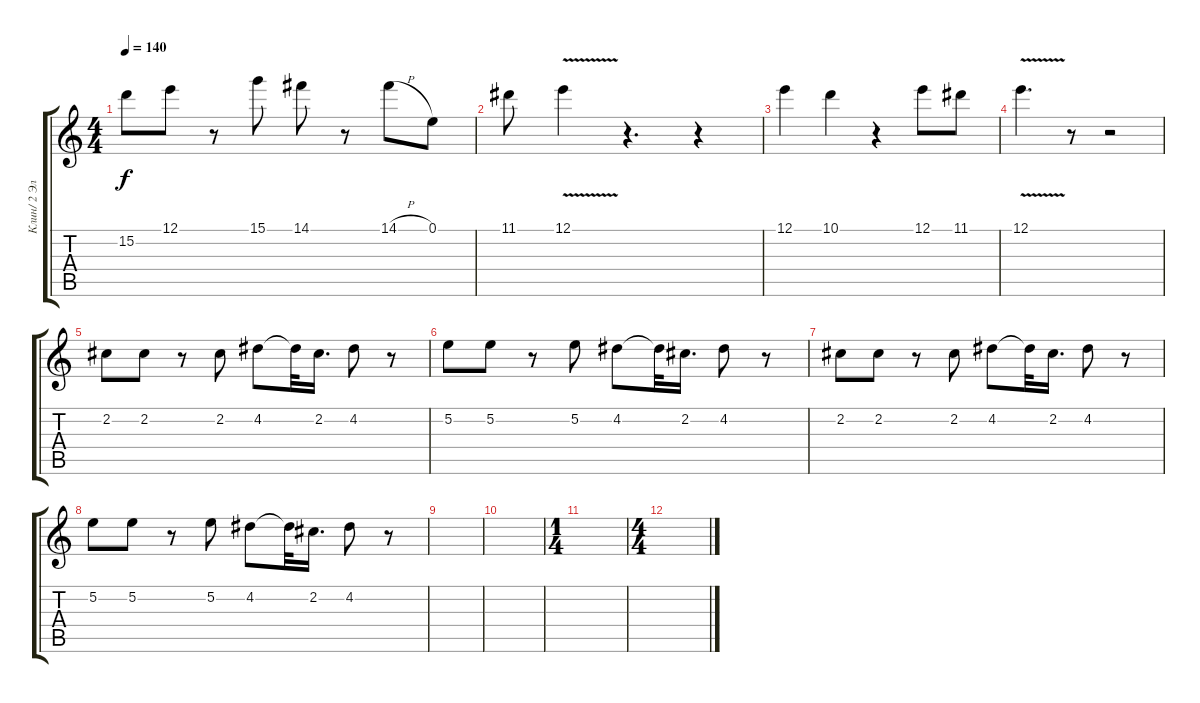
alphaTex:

\track ("Клин/ 2 Электрик" "Клин/ 2 Эл") {instrument electricguitarclean}
\staff {score tabs}
\tuning (E4 B3 G3 D3 A2 E2) {hide}
\ts (4 4)
\tempo 140
\clef g2
\ks c
15.2.8{dy f} 12.1.8 r.8 15.1.8 14.1.8 r.8 14.1{h}.8 0.1.8 |
11.1.8 12.1{v}.4 r.4{d} r.4 |
12.1.4 10.1.4 r.4 12.1.8 11.1.8 |
12.1{v}.4{d} r.8 r.2 |
2.2.8 2.2.8 r.8 2.2.8 4.2.8 4.2{t}.32 2.2.16{d} 4.2.8 r.8 |
5.2.8 5.2.8 r.8 5.2.8 4.2.8 4.2{t}.32 2.2.16{d} 4.2.8 r.8 |
2.2.8 2.2.8 r.8 2.2.8 4.2.8 4.2{t}.32 2.2.16{d} 4.2.8 r.8 |
5.2.8 5.2.8 r.8 5.2.8 4.2.8 4.2{t}.32 2.2.16{d} 4.2.8 r.8 |
|
|
\ts (1 4)
|
\ts (4 4)
